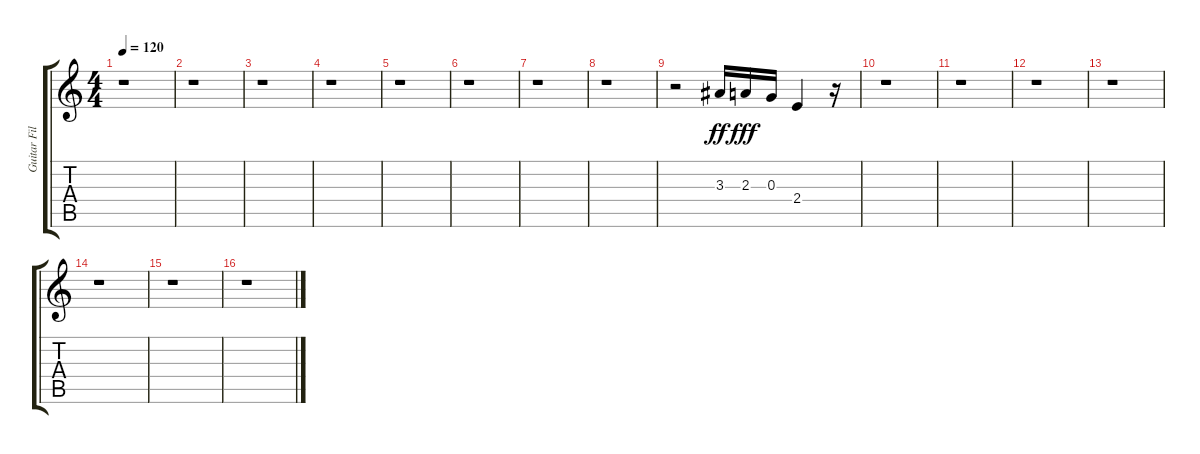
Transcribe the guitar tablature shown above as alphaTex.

\track ("Guitar Fills" "Guitar Fil") {instrument distortionguitar}
\staff {score tabs}
\tuning (E4 B3 G3 D3 A2 E2) {hide}
\ts (4 4)
\tempo 120
\clef g2
\ks c
r.1{dy ff instrument distortionguitar} |
r.1 |
r.1 |
r.1 |
r.1 |
r.1 |
r.1 |
r.1 |
r.2 3.3.16 2.3.16{dy fff} 0.3.16 2.4.4 r.16 |
r.1 |
r.1 |
r.1 |
r.1 |
r.1 |
r.1 |
r.1
